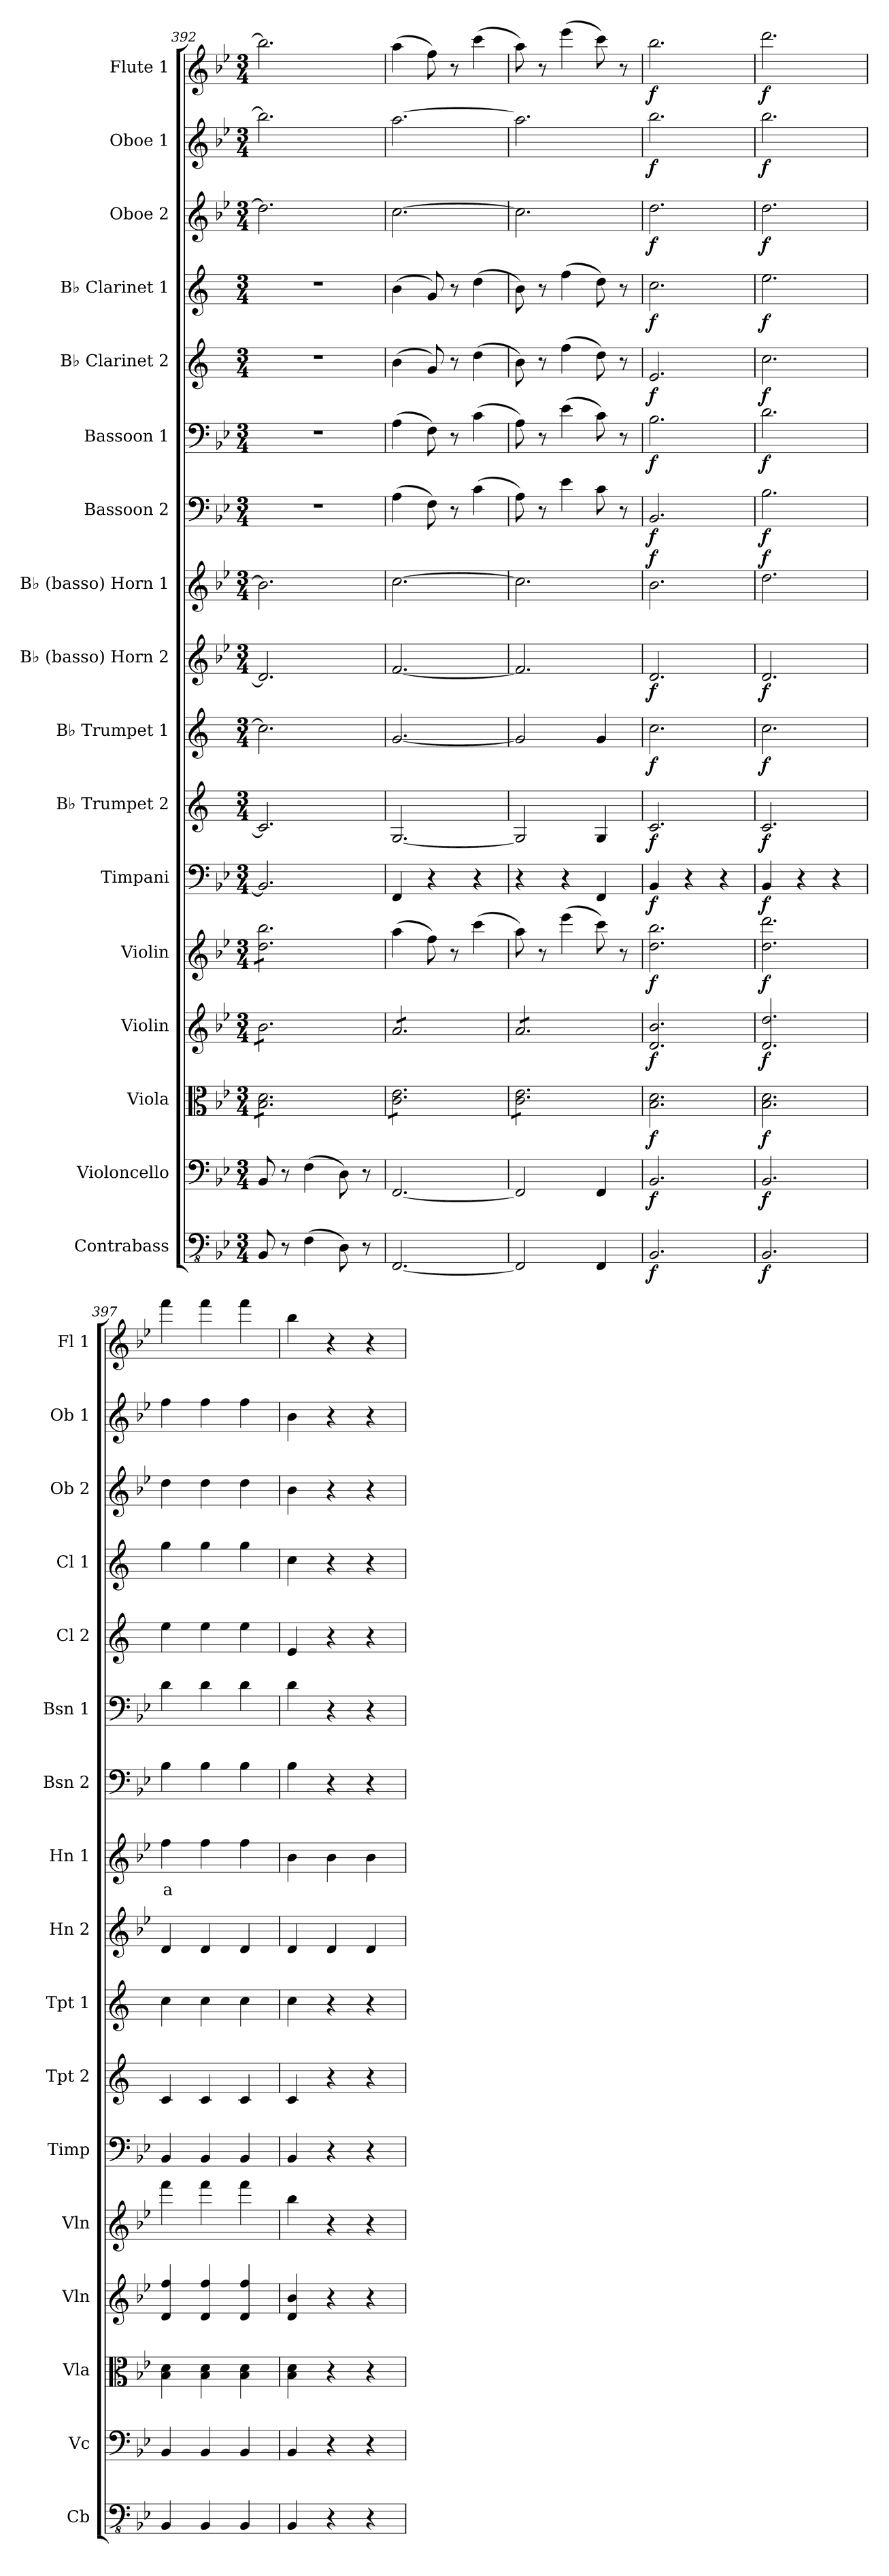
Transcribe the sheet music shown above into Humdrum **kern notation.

**kern	**dynam	**kern	**dynam	**kern	**dynam	**kern	**dynam	**kern	**dynam	**kern	**dynam	**kern	**dynam	**kern	**dynam	**kern	**dynam	**kern	**text	**dynam	**kern	**dynam	**kern	**dynam	**kern	**dynam	**kern	**dynam	**kern	**dynam	**kern	**dynam	**kern	**dynam
*part17	*part17	*part16	*part16	*part15	*part15	*part14	*part14	*part13	*part13	*part12	*part12	*part11	*part11	*part10	*part10	*part9	*part9	*part8	*part8	*part8	*part7	*part7	*part6	*part6	*part5	*part5	*part4	*part4	*part3	*part3	*part2	*part2	*part1	*part1
*staff17	*staff17	*staff16	*staff16	*staff15	*staff15	*staff14	*staff14	*staff13	*staff13	*staff12	*staff12	*staff11	*staff11	*staff10	*staff10	*staff9	*staff9	*staff8	*staff8	*staff8	*staff7	*staff7	*staff6	*staff6	*staff5	*staff5	*staff4	*staff4	*staff3	*staff3	*staff2	*staff2	*staff1	*staff1
*I"Contrabass	*	*I"Violoncello	*	*I"Viola	*	*I"Violin	*	*I"Violin	*	*I"Timpani	*	*I"B♭ Trumpet 2	*	*I"B♭ Trumpet 1	*	*I"B♭ (basso) Horn 2	*	*I"B♭ (basso) Horn 1	*	*	*I"Bassoon 2	*	*I"Bassoon 1	*	*I"B♭ Clarinet 2	*	*I"B♭ Clarinet 1	*	*I"Oboe 2	*	*I"Oboe 1	*	*I"Flute 1	*
*I'Cb	*	*I'Vc	*	*I'Vla	*	*I'Vln	*	*I'Vln	*	*I'Timp	*	*I'Tpt 2	*	*I'Tpt 1	*	*I'Hn 2	*	*I'Hn 1	*	*	*I'Bsn 2	*	*I'Bsn 1	*	*I'Cl 2	*	*I'Cl 1	*	*I'Ob 2	*	*I'Ob 1	*	*I'Fl 1	*
*clefFv4	*	*clefF4	*	*clefC3	*	*clefG2	*	*clefG2	*	*clefF4	*	*clefG2	*	*clefG2	*	*clefG2	*	*clefG2	*	*	*clefF4	*	*clefF4	*	*clefG2	*	*clefG2	*	*clefG2	*	*clefG2	*	*clefG2	*
*	*	*	*	*	*	*	*	*	*	*	*	*ITrd1c2	*	*ITrd1c2	*	*ITrd8c14	*	*ITrd8c14	*	*	*	*	*	*	*ITrd1c2	*	*ITrd1c2	*	*	*	*	*	*	*
*k[b-e-]	*	*k[b-e-]	*	*k[b-e-]	*	*k[b-e-]	*	*k[b-e-]	*	*k[b-e-]	*	*k[b-e-]	*	*k[b-e-]	*	*k[b-e-]	*	*k[b-e-]	*	*	*k[b-e-]	*	*k[b-e-]	*	*k[b-e-]	*	*k[b-e-]	*	*k[b-e-]	*	*k[b-e-]	*	*k[b-e-]	*
*M3/4	*	*M3/4	*	*M3/4	*	*M3/4	*	*M3/4	*	*M3/4	*	*M3/4	*	*M3/4	*	*M3/4	*	*M3/4	*	*	*M3/4	*	*M3/4	*	*M3/4	*	*M3/4	*	*M3/4	*	*M3/4	*	*M3/4	*
=392	=392	=392	=392	=392	=392	=392	=392	=392	=392	=392	=392	=392	=392	=392	=392	=392	=392	=392	=392	=392	=392	=392	=392	=392	=392	=392	=392	=392	=392	=392	=392	=392	=392	=392
*	*	*	*	*tremolo	*	*	*	*	*	*	*	*	*	*	*	*	*	*	*	*	*	*	*	*	*	*	*	*	*	*	*	*	*	*
*	*	*	*	*	*	*tremolo	*	*	*	*	*	*	*	*	*	*	*	*	*	*	*	*	*	*	*	*	*	*	*	*	*	*	*	*
*	*	*	*	*	*	*	*	*tremolo	*	*	*	*	*	*	*	*	*	*	*	*	*	*	*	*	*	*	*	*	*	*	*	*	*	*
8BBB-/	.	8BB-/	.	8B-\ 8d\L	.	8b-\L	.	8dd\ 8bb-\L	.	2.BB-/]	.	2.B-/]	.	2.b-\]	.	2.D/]	.	2.B-\]	.	.	2.r	.	2.r	.	2.r	.	2.r	.	2.dd\]	.	2.bb-\]	.	2.bb-\]	.
8r	.	8r	.	8B-\ 8d\	.	8b-\	.	8dd\ 8bb-\	.	.	.	.	.	.	.	.	.	.	.	.	.	.	.	.	.	.	.	.	.	.	.	.	.	.
(>4FF\	.	(>4F\	.	8B-\ 8d\	.	8b-\	.	8dd\ 8bb-\	.	.	.	.	.	.	.	.	.	.	.	.	.	.	.	.	.	.	.	.	.	.	.	.	.	.
.	.	.	.	8B-\ 8d\	.	8b-\	.	8dd\ 8bb-\	.	.	.	.	.	.	.	.	.	.	.	.	.	.	.	.	.	.	.	.	.	.	.	.	.	.
8DD\)	.	8D\)	.	8B-\ 8d\	.	8b-\	.	8dd\ 8bb-\	.	.	.	.	.	.	.	.	.	.	.	.	.	.	.	.	.	.	.	.	.	.	.	.	.	.
8r	.	8r	.	8B-\ 8d\J	.	8b-\J	.	8dd\ 8bb-\J	.	.	.	.	.	.	.	.	.	.	.	.	.	.	.	.	.	.	.	.	.	.	.	.	.	.
*	*	*	*	*	*	*	*	*Xtremolo	*	*	*	*	*	*	*	*	*	*	*	*	*	*	*	*	*	*	*	*	*	*	*	*	*	*
=393	=393	=393	=393	=393	=393	=393	=393	=393	=393	=393	=393	=393	=393	=393	=393	=393	=393	=393	=393	=393	=393	=393	=393	=393	=393	=393	=393	=393	=393	=393	=393	=393	=393	=393
[2.FFF/	.	[2.FF/	.	8c\ 8e-\L	.	8a/L	.	(>4aa\	.	4FF/	.	[2.F/	.	[2.f/	.	[2.F/	.	[2.c\	.	.	(>4A\	.	(>4A\	.	(>4a\	.	(>4a\	.	[2.cc\	.	[2.aa\	.	(>4aa\	.
.	.	.	.	8c\ 8e-\	.	8a/	.	.	.	.	.	.	.	.	.	.	.	.	.	.	.	.	.	.	.	.	.	.	.	.	.	.	.	.
.	.	.	.	8c\ 8e-\	.	8a/	.	8ff\)	.	4r	.	.	.	.	.	.	.	.	.	.	8F\)	.	8F\)	.	8f/)	.	8f/)	.	.	.	.	.	8ff\)	.
.	.	.	.	8c\ 8e-\	.	8a/	.	8r	.	.	.	.	.	.	.	.	.	.	.	.	8r	.	8r	.	8r	.	8r	.	.	.	.	.	8r	.
.	.	.	.	8c\ 8e-\	.	8a/	.	(>4ccc\	.	4r	.	.	.	.	.	.	.	.	.	.	(>4c\	.	(>4c\	.	(>4cc\	.	(>4cc\	.	.	.	.	.	(>4ccc\	.
.	.	.	.	8c\ 8e-\J	.	8a/J	.	.	.	.	.	.	.	.	.	.	.	.	.	.	.	.	.	.	.	.	.	.	.	.	.	.	.	.
=394	=394	=394	=394	=394	=394	=394	=394	=394	=394	=394	=394	=394	=394	=394	=394	=394	=394	=394	=394	=394	=394	=394	=394	=394	=394	=394	=394	=394	=394	=394	=394	=394	=394	=394
2FFF/]	.	2FF/]	.	8c\ 8e-\L	.	8a/L	.	8aa\)	.	4r	.	2F/]	.	2f/]	.	2.F/]	.	2.c\]	.	.	8A\)	.	8A\)	.	8a\)	.	8a\)	.	2.cc\]	.	2.aa\]	.	8aa\)	.
.	.	.	.	8c\ 8e-\	.	8a/	.	8r	.	.	.	.	.	.	.	.	.	.	.	.	8r	.	8r	.	8r	.	8r	.	.	.	.	.	8r	.
.	.	.	.	8c\ 8e-\	.	8a/	.	(>4eee-\	.	4r	.	.	.	.	.	.	.	.	.	.	4e-\	.	(>4e-\	.	(>4ee-\	.	(>4ee-\	.	.	.	.	.	(>4eee-\	.
.	.	.	.	8c\ 8e-\	.	8a/	.	.	.	.	.	.	.	.	.	.	.	.	.	.	.	.	.	.	.	.	.	.	.	.	.	.	.	.
4FFF/	.	4FF/	.	8c\ 8e-\	.	8a/	.	8ccc\)	.	4FF/	.	4F/	.	4f/	.	.	.	.	.	.	8c\	.	8c\)	.	8cc\)	.	8cc\)	.	.	.	.	.	8ccc\)	.
.	.	.	.	8c\ 8e-\J	.	8a/J	.	8r	.	.	.	.	.	.	.	.	.	.	.	.	8r	.	8r	.	8r	.	8r	.	.	.	.	.	8r	.
*	*	*	*	*	*	*Xtremolo	*	*	*	*	*	*	*	*	*	*	*	*	*	*	*	*	*	*	*	*	*	*	*	*	*	*	*	*
*	*	*	*	*Xtremolo	*	*	*	*	*	*	*	*	*	*	*	*	*	*	*	*	*	*	*	*	*	*	*	*	*	*	*	*	*	*
=395	=395	=395	=395	=395	=395	=395	=395	=395	=395	=395	=395	=395	=395	=395	=395	=395	=395	=395	=395	=395	=395	=395	=395	=395	=395	=395	=395	=395	=395	=395	=395	=395	=395	=395
!	!LO:DY:b	!	!LO:DY:b	!	!LO:DY:b	!	!LO:DY:b	!	!LO:DY:b	!	!LO:DY:b	!	!LO:DY:b	!	!LO:DY:b	!	!LO:DY:b	!	!	!LO:DY:b	!	!LO:DY:b	!	!LO:DY:b	!	!LO:DY:b	!	!LO:DY:b	!	!LO:DY:b	!	!LO:DY:b	!	!LO:DY:b
2.BBB-/	f	2.BB-/	f	2.B-\ 2.d\	f	2.d/ 2.b-/	f	2.dd\ 2.bb-\	f	4BB-/	f	2.B-/	f	2.b-\	f	2.D/	f	2.B-\	.	f	2.BB-/	f	2.B-\	f	2.d/	f	2.b-\	f	2.dd\	f	2.bb-\	f	2.bb-\	f
.	.	.	.	.	.	.	.	.	.	4r	.	.	.	.	.	.	.	.	.	.	.	.	.	.	.	.	.	.	.	.	.	.	.	.
.	.	.	.	.	.	.	.	.	.	4r	.	.	.	.	.	.	.	.	.	.	.	.	.	.	.	.	.	.	.	.	.	.	.	.
!!LO:PB:g=z
=396	=396	=396	=396	=396	=396	=396	=396	=396	=396	=396	=396	=396	=396	=396	=396	=396	=396	=396	=396	=396	=396	=396	=396	=396	=396	=396	=396	=396	=396	=396	=396	=396	=396	=396
!	!LO:DY:b	!	!LO:DY:b	!	!LO:DY:b	!	!LO:DY:b	!	!LO:DY:b	!	!LO:DY:b	!	!LO:DY:b	!	!LO:DY:b	!	!LO:DY:b	!	!	!LO:DY:b	!	!LO:DY:b	!	!LO:DY:b	!	!LO:DY:b	!	!LO:DY:b	!	!LO:DY:b	!	!LO:DY:b	!	!LO:DY:b
2.BBB-/	f	2.BB-/	f	2.B-\ 2.d\	f	2.d/ 2.dd/	f	2.dd\ 2.ddd\	f	4BB-/	f	2.B-/	f	2.b-\	f	2.D/	f	2.d\	.	f	2.B-\	f	2.d\	f	2.b-\	f	2.dd\	f	2.dd\	f	2.bb-\	f	2.ddd\	f
.	.	.	.	.	.	.	.	.	.	4r	.	.	.	.	.	.	.	.	.	.	.	.	.	.	.	.	.	.	.	.	.	.	.	.
.	.	.	.	.	.	.	.	.	.	4r	.	.	.	.	.	.	.	.	.	.	.	.	.	.	.	.	.	.	.	.	.	.	.	.
=397	=397	=397	=397	=397	=397	=397	=397	=397	=397	=397	=397	=397	=397	=397	=397	=397	=397	=397	=397	=397	=397	=397	=397	=397	=397	=397	=397	=397	=397	=397	=397	=397	=397	=397
!	!	!	!	!	!	!	!	!	!	!	!	!	!	!	!	!	!	!	!LO:LY:b:color=#FF0000	!	!	!	!	!	!	!	!	!	!	!	!	!	!	!
4BBB-/	.	4BB-/	.	4B-\ 4d\	.	4d/ 4ff/	.	4fff\	.	4BB-/	.	4B-/	.	4b-\	.	4D/	.	4f\	a	.	4B-\	.	4d\	.	4dd\	.	4ff\	.	4dd\	.	4ff\	.	4fff\	.
4BBB-/	.	4BB-/	.	4B-\ 4d\	.	4d/ 4ff/	.	4fff\	.	4BB-/	.	4B-/	.	4b-\	.	4D/	.	4f\	.	.	4B-\	.	4d\	.	4dd\	.	4ff\	.	4dd\	.	4ff\	.	4fff\	.
4BBB-/	.	4BB-/	.	4B-\ 4d\	.	4d/ 4ff/	.	4fff\	.	4BB-/	.	4B-/	.	4b-\	.	4D/	.	4f\	.	.	4B-\	.	4d\	.	4dd\	.	4ff\	.	4dd\	.	4ff\	.	4fff\	.
=398	=398	=398	=398	=398	=398	=398	=398	=398	=398	=398	=398	=398	=398	=398	=398	=398	=398	=398	=398	=398	=398	=398	=398	=398	=398	=398	=398	=398	=398	=398	=398	=398	=398	=398
4BBB-/	.	4BB-/	.	4B-\ 4d\	.	4d/ 4b-/	.	4bb-\	.	4BB-/	.	4B-/	.	4b-\	.	4D/	.	4B-\	.	.	4B-\	.	4d\	.	4d/	.	4b-\	.	4b-\	.	4b-\	.	4bb-\	.
4r	.	4r	.	4r	.	4r	.	4r	.	4r	.	4r	.	4r	.	4D/	.	4B-\	.	.	4r	.	4r	.	4r	.	4r	.	4r	.	4r	.	4r	.
4r	.	4r	.	4r	.	4r	.	4r	.	4r	.	4r	.	4r	.	4D/	.	4B-\	.	.	4r	.	4r	.	4r	.	4r	.	4r	.	4r	.	4r	.
=	=	=	=	=	=	=	=	=	=	=	=	=	=	=	=	=	=	=	=	=	=	=	=	=	=	=	=	=	=	=	=	=	=	=
*-	*-	*-	*-	*-	*-	*-	*-	*-	*-	*-	*-	*-	*-	*-	*-	*-	*-	*-	*-	*-	*-	*-	*-	*-	*-	*-	*-	*-	*-	*-	*-	*-	*-	*-
